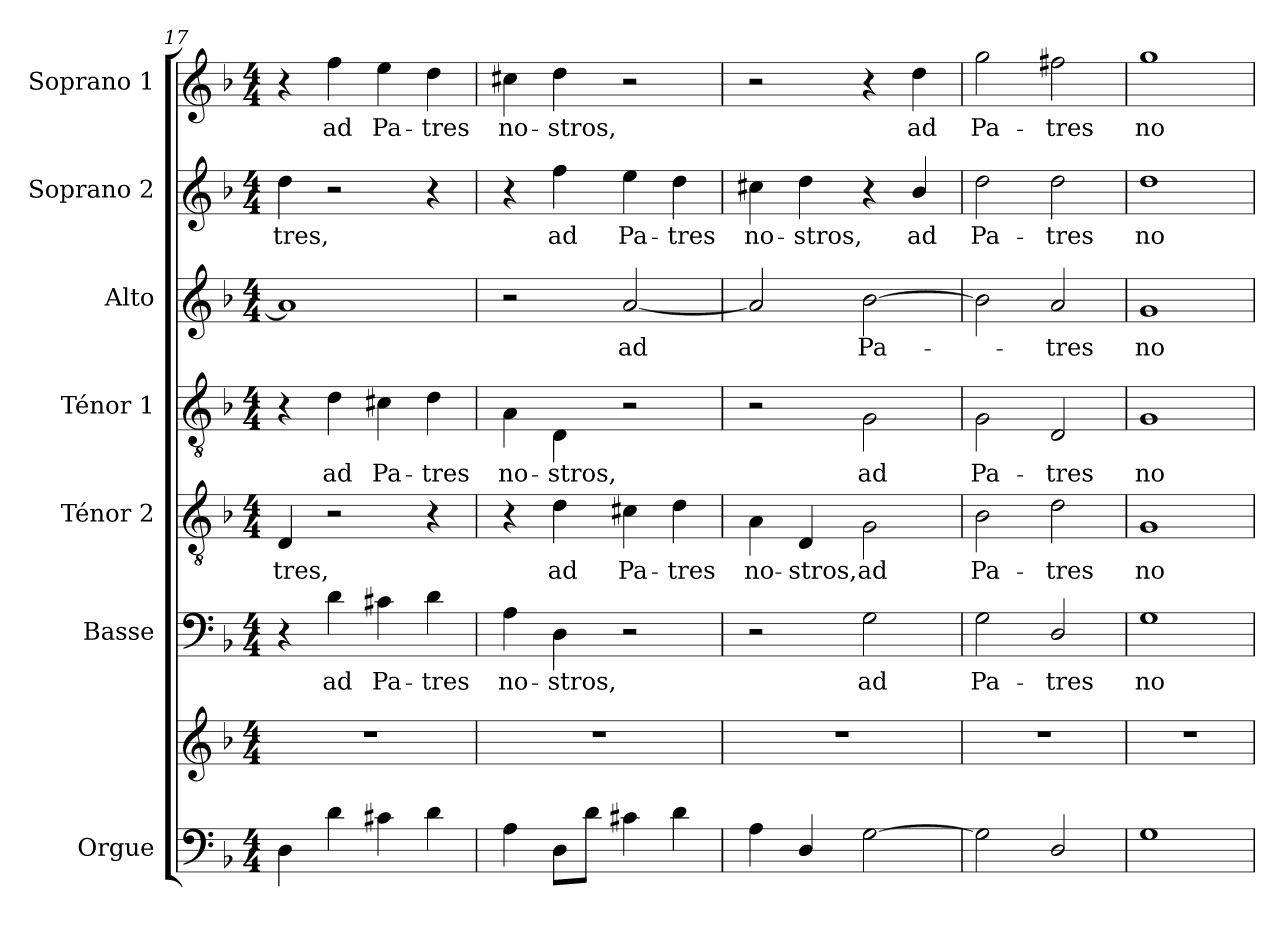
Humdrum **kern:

**kern	**kern	**kern	**text	**kern	**text	**kern	**text	**kern	**text	**kern	**text	**kern	**text
*part7	*part7	*part6	*part6	*part5	*part5	*part4	*part4	*part3	*part3	*part2	*part2	*part1	*part1
*staff8	*staff7	*staff6	*staff6	*staff5	*staff5	*staff4	*staff4	*staff3	*staff3	*staff2	*staff2	*staff1	*staff1
*I"Orgue	*	*I"Basse	*	*I"Ténor 2	*	*I"Ténor 1	*	*I"Alto	*	*I"Soprano 2	*	*I"Soprano 1	*
*I'Org.	*	*I'B.	*	*I'T. 2	*	*I'T. 1	*	*I'A.	*	*I'S. 2	*	*I'S. 1	*
*clefF4	*clefG2	*clefF4	*	*clefGv2	*	*clefGv2	*	*clefG2	*	*clefG2	*	*clefG2	*
*k[b-]	*k[b-]	*k[b-]	*	*k[b-]	*	*k[b-]	*	*k[b-]	*	*k[b-]	*	*k[b-]	*
*M4/4	*M4/4	*M4/4	*	*M4/4	*	*M4/4	*	*M4/4	*	*M4/4	*	*M4/4	*
=17	=17	=17	=17	=17	=17	=17	=17	=17	=17	=17	=17	=17	=17
!	!	!	!	!	!LO:LY:b	!	!	!	!	!	!LO:LY:b	!	!
4D\	1r	4r	.	4D/	-tres,	4r	.	1a]	.	4dd\	-tres,	4r	.
!	!	!	!LO:LY:b	!	!	!	!LO:LY:b	!	!	!	!	!	!LO:LY:b
4d\	.	4d\	ad	2r	.	4d\	ad	.	.	2r	.	4ff\	ad
!	!	!	!LO:LY:b	!	!	!	!LO:LY:b	!	!	!	!	!	!LO:LY:b
4c#X\	.	4c#X\	Pa-	.	.	4c#X\	Pa-	.	.	.	.	4ee\	Pa-
!	!	!	!LO:LY:b	!	!	!	!LO:LY:b	!	!	!	!	!	!LO:LY:b
4d\	.	4d\	-tres	4r	.	4d\	-tres	.	.	4r	.	4dd\	-tres
!!LO:LB:g=z
=18	=18	=18	=18	=18	=18	=18	=18	=18	=18	=18	=18	=18	=18
!	!	!	!LO:LY:b	!	!	!	!LO:LY:b	!	!	!	!	!	!LO:LY:b
4A\	1r	4A\	no-	4r	.	4A\	no-	2r	.	4r	.	4cc#X\	no-
!	!	!	!LO:LY:b	!	!LO:LY:b	!	!LO:LY:b	!	!	!	!LO:LY:b	!	!LO:LY:b
8D\L	.	4D\	-stros,	4d\	ad	4D\	-stros,	.	.	4ff\	ad	4dd\	-stros,
8d\J	.	.	.	.	.	.	.	.	.	.	.	.	.
!	!	!	!	!	!LO:LY:b	!	!	!	!LO:LY:b	!	!LO:LY:b	!	!
4c#X\	.	2r	.	4c#X\	Pa-	2r	.	[<2a/	ad	4ee\	Pa-	2r	.
!	!	!	!	!	!LO:LY:b	!	!	!	!	!	!LO:LY:b	!	!
4d\	.	.	.	4d\	-tres	.	.	.	.	4dd\	-tres	.	.
=19	=19	=19	=19	=19	=19	=19	=19	=19	=19	=19	=19	=19	=19
!	!	!	!	!	!LO:LY:b	!	!	!	!	!	!LO:LY:b	!	!
4A\	1r	2r	.	4A\	no-	2r	.	2a/]	.	4cc#X\	no-	2r	.
!	!	!	!	!	!LO:LY:b	!	!	!	!	!	!LO:LY:b	!	!
4D/	.	.	.	4D/	-stros,	.	.	.	.	4dd\	-stros,	.	.
!	!	!	!LO:LY:b	!	!LO:LY:b	!	!LO:LY:b	!	!LO:LY:b	!	!	!	!
[2G\	.	2G\	ad	2G\	ad	2G\	ad	[2b-\	Pa-	4r	.	4r	.
!	!	!	!	!	!	!	!	!	!	!	!LO:LY:b	!	!LO:LY:b
.	.	.	.	.	.	.	.	.	.	4b-/	ad	4dd\	ad
=20	=20	=20	=20	=20	=20	=20	=20	=20	=20	=20	=20	=20	=20
!	!	!	!LO:LY:b	!	!LO:LY:b	!	!LO:LY:b	!	!	!	!LO:LY:b	!	!LO:LY:b
2G\]	1r	2G\	Pa-	2B-\	Pa-	2G\	Pa-	2b-\]	.	2dd\	Pa-	2gg\	Pa-
!	!	!	!LO:LY:b	!	!LO:LY:b	!	!LO:LY:b	!	!LO:LY:b	!	!LO:LY:b	!	!LO:LY:b
2D/	.	2D/	-tres	2d\	-tres	2D/	-tres	2a/	-tres	2dd\	-tres	2ff#X\	-tres
=21	=21	=21	=21	=21	=21	=21	=21	=21	=21	=21	=21	=21	=21
!	!	!	!LO:LY:b	!	!LO:LY:b	!	!LO:LY:b	!	!LO:LY:b	!	!LO:LY:b	!	!LO:LY:b
1G	1r	1G	no-	1G	no-	1G	no-	1g	no-	1dd	no-	1gg	no-
=	=	=	=	=	=	=	=	=	=	=	=	=	=
*-	*-	*-	*-	*-	*-	*-	*-	*-	*-	*-	*-	*-	*-
